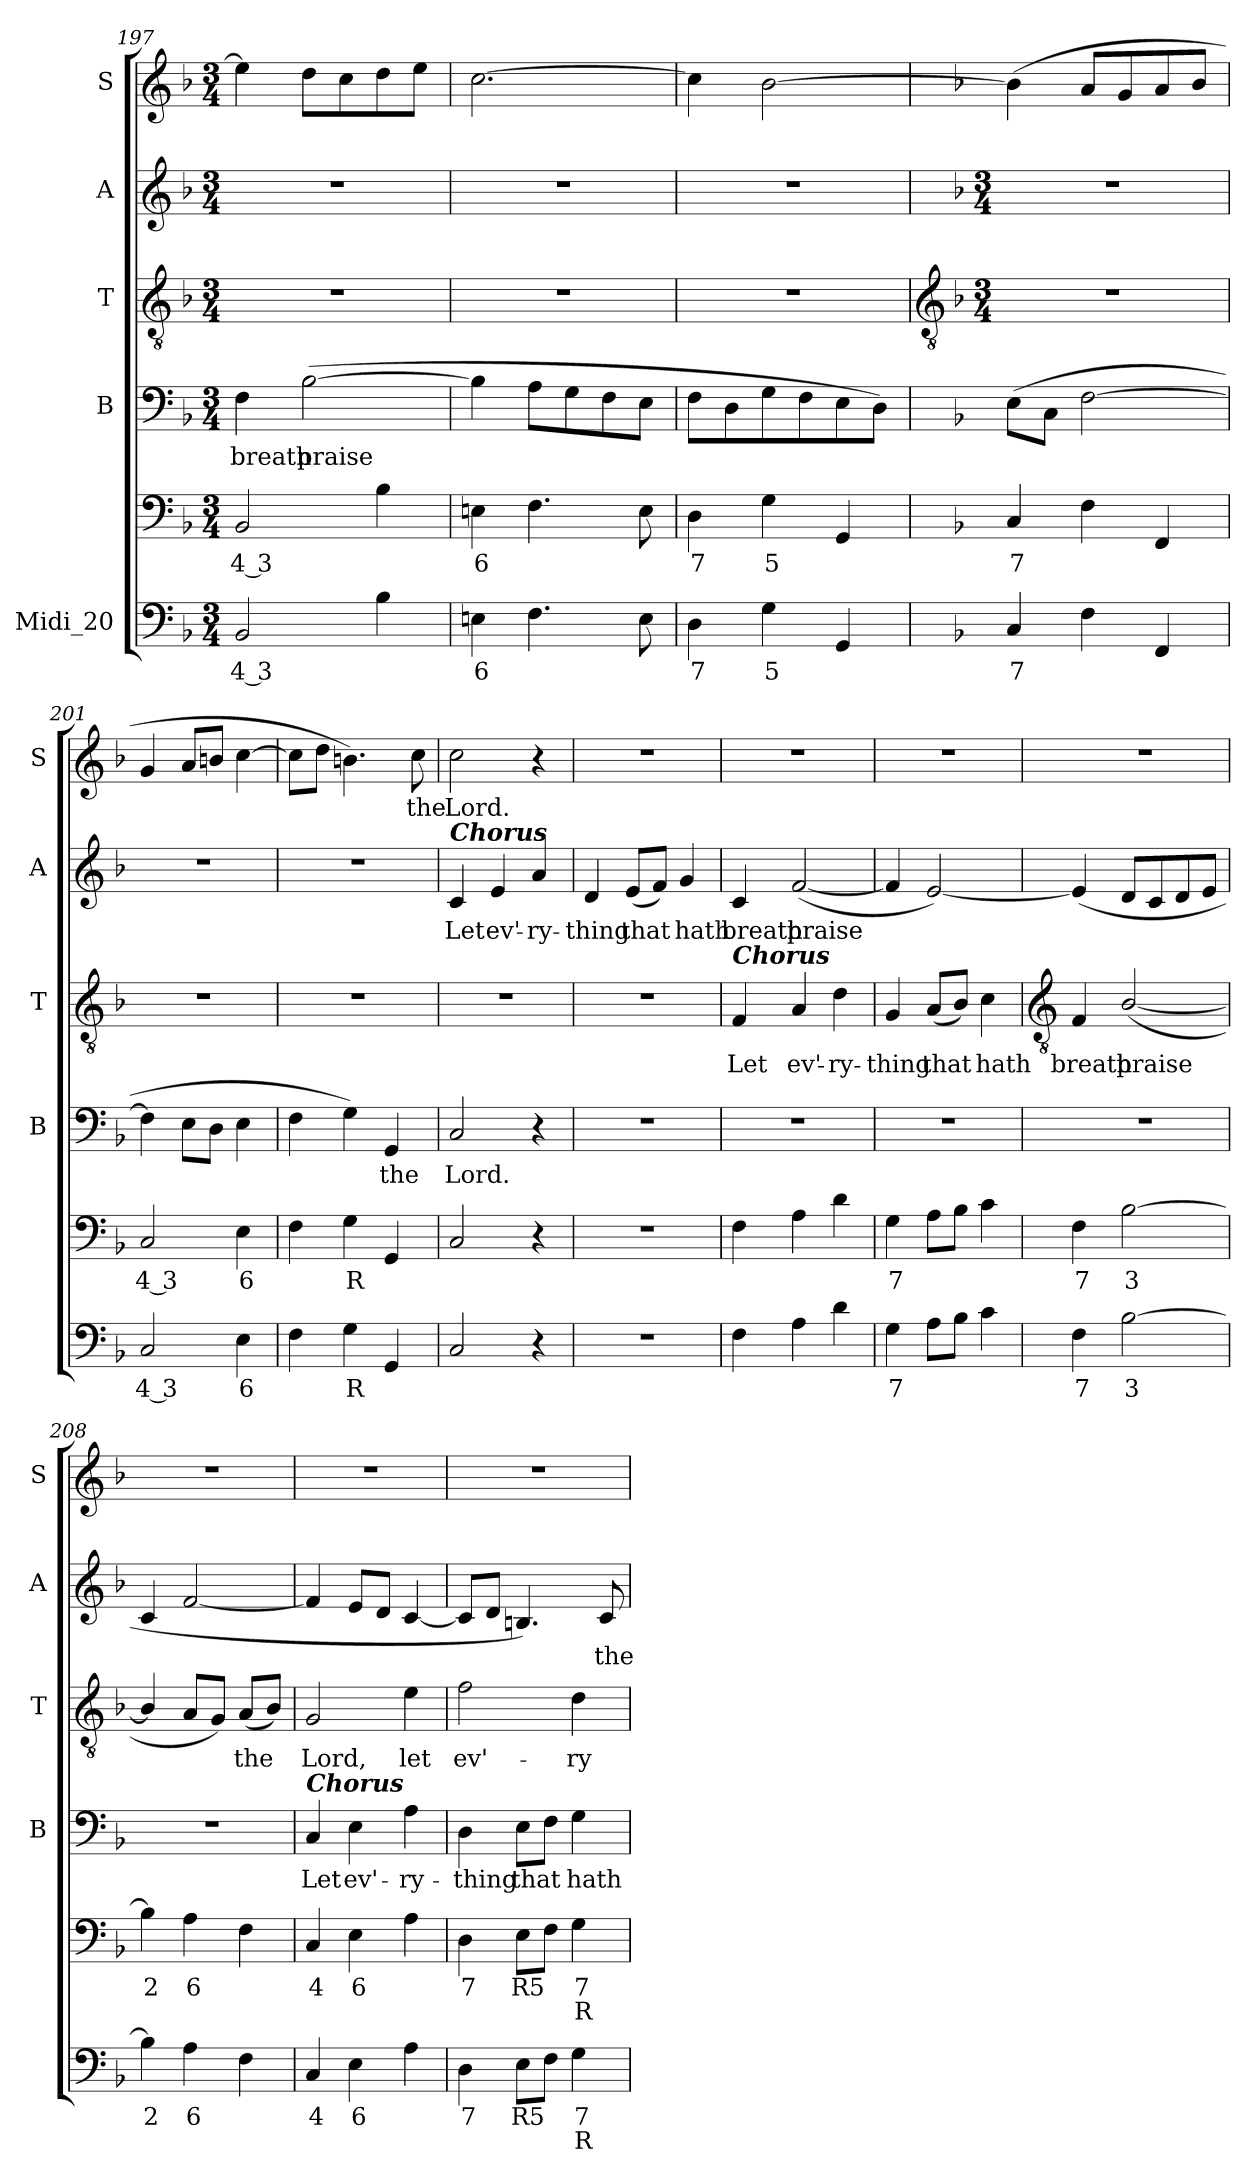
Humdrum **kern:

**kern	**text	**text	**kern	**text	**text	**kern	**text	**kern	**text	**kern	**text	**kern	**text
*part5	*part5	*part5	*part5	*part5	*part5	*part4	*part4	*part3	*part3	*part2	*part2	*part1	*part1
*staff6	*staff6	*staff6	*staff5	*staff5	*staff5	*staff4	*staff4	*staff3	*staff3	*staff2	*staff2	*staff1	*staff1
*I"Midi_20	*	*	*	*	*	*I"B	*	*I"T	*	*I"A	*	*I"S	*
*	*	*	*	*	*	*I'B	*	*I'T	*	*I'A	*	*I'S	*
*clefF4	*	*	*clefF4	*	*	*clefF4	*	*clefGv2	*	*clefG2	*	*clefG2	*
*k[b-]	*	*	*k[b-]	*	*	*k[b-]	*	*k[b-]	*	*k[b-]	*	*k[b-]	*
*F:	*	*	*F:	*	*	*F:	*	*F:	*	*F:	*	*F:	*
*M3/4	*	*	*M3/4	*	*	*M3/4	*	*M3/4	*	*M3/4	*	*M3/4	*
=197	=197	=197	=197	=197	=197	=197	=197	=197	=197	=197	=197	=197	=197
!	!LO:LY:b	!	!	!LO:LY:b	!	!	!LO:LY:b	!	!	!	!	!	!
2BB-	4 3	.	2BB-	4 3	.	4F	breath	2.r	.	2.r	.	4ee]	.
!	!	!	!	!	!	!	!LO:LY:b	!	!	!	!	!	!
.	.	.	.	.	.	(>[2B-	praise	.	.	.	.	8ddL	.
.	.	.	.	.	.	.	.	.	.	.	.	8cc	.
4B-	.	.	4B-	.	.	.	.	.	.	.	.	8dd	.
.	.	.	.	.	.	.	.	.	.	.	.	8eeJ	.
=198	=198	=198	=198	=198	=198	=198	=198	=198	=198	=198	=198	=198	=198
!	!LO:LY:b	!	!	!LO:LY:b	!	!	!	!	!	!	!	!	!
4En	6	.	4En	6	.	4B-]	.	2.r	.	2.r	.	[2.cc	.
4.F	.	.	4.F	.	.	8AL	.	.	.	.	.	.	.
.	.	.	.	.	.	8G	.	.	.	.	.	.	.
.	.	.	.	.	.	8F	.	.	.	.	.	.	.
8E	.	.	8E	.	.	8EJ	.	.	.	.	.	.	.
=199	=199	=199	=199	=199	=199	=199	=199	=199	=199	=199	=199	=199	=199
!	!LO:LY:b	!	!	!LO:LY:b	!	!	!	!	!	!	!	!	!
4D	7	.	4D	7	.	8FL	.	2.r	.	2.r	.	4cc]	.
.	.	.	.	.	.	8D	.	.	.	.	.	.	.
!	!LO:LY:b	!	!	!LO:LY:b	!	!	!	!	!	!	!	!	!
4G	5	.	4G	5	.	8G	.	.	.	.	.	[2b-	.
.	.	.	.	.	.	8F	.	.	.	.	.	.	.
4GG	.	.	4GG	.	.	8E	.	.	.	.	.	.	.
.	.	.	.	.	.	8DJ)	.	.	.	.	.	.	.
!!LO:LB:g=z
=200	=200	=200	=200	=200	=200	=200	=200	=200	=200	=200	=200	=200	=200
*	*	*	*	*	*	*	*	*clefGv2	*	*	*	*	*
*	*	*	*	*	*	*	*	*k[b-]	*	*k[b-]	*	*	*
*	*	*	*	*	*	*	*	*F:	*	*F:	*	*	*
*	*	*	*	*	*	*	*	*M3/4	*	*M3/4	*	*	*
!	!LO:LY:b	!	!	!LO:LY:b	!	!	!	!LO:N:vis=1	!	!LO:N:vis=1	!	!	!
4C	7	.	4C	7	.	(>8EL	.	2.r	.	2.r	.	(>4b-]	.
.	.	.	.	.	.	8CJ	.	.	.	.	.	.	.
4F	.	.	4F	.	.	[2F	.	.	.	.	.	8aL	.
.	.	.	.	.	.	.	.	.	.	.	.	8g	.
4FF	.	.	4FF	.	.	.	.	.	.	.	.	8a	.
.	.	.	.	.	.	.	.	.	.	.	.	8b-J	.
=201	=201	=201	=201	=201	=201	=201	=201	=201	=201	=201	=201	=201	=201
!	!LO:LY:b	!	!	!LO:LY:b	!	!	!	!LO:N:vis=1	!	!LO:N:vis=1	!	!	!
2C	4 3	.	2C	4 3	.	4F]	.	2.r	.	2.r	.	4g	.
.	.	.	.	.	.	8EL	.	.	.	.	.	8aL	.
.	.	.	.	.	.	8DJ	.	.	.	.	.	8bnJ	.
!	!LO:LY:b	!	!	!LO:LY:b	!	!	!	!	!	!	!	!	!
4E	6	.	4E	6	.	4E	.	.	.	.	.	[4cc	.
=202	=202	=202	=202	=202	=202	=202	=202	=202	=202	=202	=202	=202	=202
!	!	!	!	!	!	!	!	!LO:N:vis=1	!	!LO:N:vis=1	!	!	!
4F	.	.	4F	.	.	4F	.	2.r	.	2.r	.	8ccL]	.
.	.	.	.	.	.	.	.	.	.	.	.	8ddJ	.
!	!LO:LY:b	!	!	!LO:LY:b	!	!	!	!	!	!	!	!	!
4G	R	.	4G	R	.	4G)	.	.	.	.	.	4.bn)	.
!	!	!	!	!	!	!	!LO:LY:b	!	!	!	!	!	!
4GG	.	.	4GG	.	.	4GG	the	.	.	.	.	.	.
!	!	!	!	!	!	!	!	!	!	!	!	!	!LO:LY:b
.	.	.	.	.	.	.	.	.	.	.	.	8cc	the
=203	=203	=203	=203	=203	=203	=203	=203	=203	=203	=203	=203	=203	=203
!	!	!	!	!	!	!	!	!	!	!LO:TX:a:Bi:t=Chorus	!	!	!
!	!	!	!	!	!	!	!LO:LY:b	!LO:N:vis=1	!	!	!LO:LY:b	!	!LO:LY:b
2C	.	.	2C	.	.	2C	Lord.	2.r	.	4c	Let	2cc	Lord.
!	!	!	!	!	!	!	!	!	!	!	!LO:LY:b	!	!
.	.	.	.	.	.	.	.	.	.	4e	ev'-	.	.
!	!	!	!	!	!	!	!	!	!	!	!LO:LY:b	!	!
4r	.	.	4r	.	.	4r	.	.	.	4a	-ry-	4r	.
=204	=204	=204	=204	=204	=204	=204	=204	=204	=204	=204	=204	=204	=204
!LO:N:vis=1	!	!	!LO:N:vis=1	!	!	!LO:N:vis=1	!	!LO:N:vis=1	!	!	!LO:LY:b	!LO:N:vis=1	!
2.r	.	.	2.r	.	.	2.r	.	2.r	.	4d	-thing	2.r	.
!	!	!	!	!	!	!	!	!	!	!	!LO:LY:b	!	!
.	.	.	.	.	.	.	.	.	.	(<8eL	that	.	.
.	.	.	.	.	.	.	.	.	.	8fJ)	.	.	.
!	!	!	!	!	!	!	!	!	!	!	!LO:LY:b	!	!
.	.	.	.	.	.	.	.	.	.	4g	hath	.	.
=205	=205	=205	=205	=205	=205	=205	=205	=205	=205	=205	=205	=205	=205
!	!	!	!	!	!	!	!	!LO:TX:a:Bi:t=Chorus	!	!	!	!	!
!	!	!	!	!	!	!LO:N:vis=1	!	!	!LO:LY:b	!	!LO:LY:b	!LO:N:vis=1	!
4F	.	.	4F	.	.	2.r	.	4F	Let	4c	breath	2.r	.
!	!	!	!	!	!	!	!	!	!LO:LY:b	!	!LO:LY:b	!	!
4A	.	.	4A	.	.	.	.	4A	ev'-	(<[2f	praise	.	.
!	!	!	!	!	!	!	!	!	!LO:LY:b	!	!	!	!
4d	.	.	4d	.	.	.	.	4d	-ry-	.	.	.	.
=206	=206	=206	=206	=206	=206	=206	=206	=206	=206	=206	=206	=206	=206
!	!LO:LY:b	!	!	!LO:LY:b	!	!LO:N:vis=1	!	!	!LO:LY:b	!	!	!LO:N:vis=1	!
4G	7	.	4G	7	.	2.r	.	4G	-thing	4f]	.	2.r	.
!	!	!	!	!	!	!	!	!	!LO:LY:b	!	!	!	!
8AL	.	.	8AL	.	.	.	.	(<8AL	that	[2e)	.	.	.
8B-J	.	.	8B-J	.	.	.	.	8B-J)	.	.	.	.	.
!	!	!	!	!	!	!	!	!	!LO:LY:b	!	!	!	!
4c	.	.	4c	.	.	.	.	4c	hath	.	.	.	.
!!LO:LB:g=z
=207	=207	=207	=207	=207	=207	=207	=207	=207	=207	=207	=207	=207	=207
*	*	*	*	*	*	*	*	*clefGv2	*	*	*	*	*
!	!LO:LY:b	!	!	!LO:LY:b	!	!LO:N:vis=1	!	!	!LO:LY:b	!	!	!LO:N:vis=1	!
4F	7	.	4F	7	.	2.r	.	4F	breath	(<4e]	.	2.r	.
!	!LO:LY:b	!	!	!LO:LY:b	!	!	!	!	!LO:LY:b	!	!	!	!
[2B-	3	.	[2B-	3	.	.	.	(<[2B-/	praise	8dL	.	.	.
.	.	.	.	.	.	.	.	.	.	8c	.	.	.
.	.	.	.	.	.	.	.	.	.	8d	.	.	.
.	.	.	.	.	.	.	.	.	.	8eJ	.	.	.
=208	=208	=208	=208	=208	=208	=208	=208	=208	=208	=208	=208	=208	=208
!	!LO:LY:b	!	!	!LO:LY:b	!	!LO:N:vis=1	!	!	!	!	!	!LO:N:vis=1	!
4B-]	2	.	4B-]	2	.	2.r	.	4B-/]	.	4c	.	2.r	.
!	!LO:LY:b	!	!	!LO:LY:b	!	!	!	!	!	!	!	!	!
4A	6	.	4A	6	.	.	.	8AL	.	[2f	.	.	.
.	.	.	.	.	.	.	.	8GJ)	.	.	.	.	.
!	!	!	!	!	!	!	!	!	!LO:LY:b	!	!	!	!
4F	.	.	4F	.	.	.	.	(<8AL	the	.	.	.	.
.	.	.	.	.	.	.	.	8B-J)	.	.	.	.	.
=209	=209	=209	=209	=209	=209	=209	=209	=209	=209	=209	=209	=209	=209
!	!	!	!	!	!	!LO:TX:a:Bi:t=Chorus	!	!	!	!	!	!	!
!	!LO:LY:b	!	!	!LO:LY:b	!	!	!LO:LY:b	!	!LO:LY:b	!	!	!LO:N:vis=1	!
4C	4	.	4C	4	.	4C	Let	2G	Lord,	4f]	.	2.r	.
!	!LO:LY:b	!	!	!LO:LY:b	!	!	!LO:LY:b	!	!	!	!	!	!
4E	6	.	4E	6	.	4E	ev'-	.	.	8eL	.	.	.
.	.	.	.	.	.	.	.	.	.	8dJ	.	.	.
!	!	!	!	!	!	!	!LO:LY:b	!	!LO:LY:b	!	!	!	!
4A	.	.	4A	.	.	4A	-ry-	4e	let	[4c	.	.	.
=210	=210	=210	=210	=210	=210	=210	=210	=210	=210	=210	=210	=210	=210
!	!LO:LY:b	!	!	!LO:LY:b	!	!	!LO:LY:b	!	!LO:LY:b	!	!	!LO:N:vis=1	!
4D	7	.	4D	7	.	4D	-thing	2f	ev'-	8cL]	.	2.r	.
.	.	.	.	.	.	.	.	.	.	8dJ	.	.	.
!	!LO:LY:b	!	!	!LO:LY:b	!	!	!LO:LY:b	!	!	!	!	!	!
8EL	R5	.	8EL	R5	.	8EL	that	.	.	4.Bn)	.	.	.
8FJ	.	.	8FJ	.	.	8FJ	.	.	.	.	.	.	.
!	!LO:LY:b	!LO:LY:b	!	!LO:LY:b	!LO:LY:b	!	!LO:LY:b	!	!LO:LY:b	!	!	!	!
4G	7	R	4G	7	R	4G	hath	4d	-ry-	.	.	.	.
!	!	!	!	!	!	!	!	!	!	!	!LO:LY:b	!	!
.	.	.	.	.	.	.	.	.	.	8c	the	.	.
=	=	=	=	=	=	=	=	=	=	=	=	=	=
*-	*-	*-	*-	*-	*-	*-	*-	*-	*-	*-	*-	*-	*-
